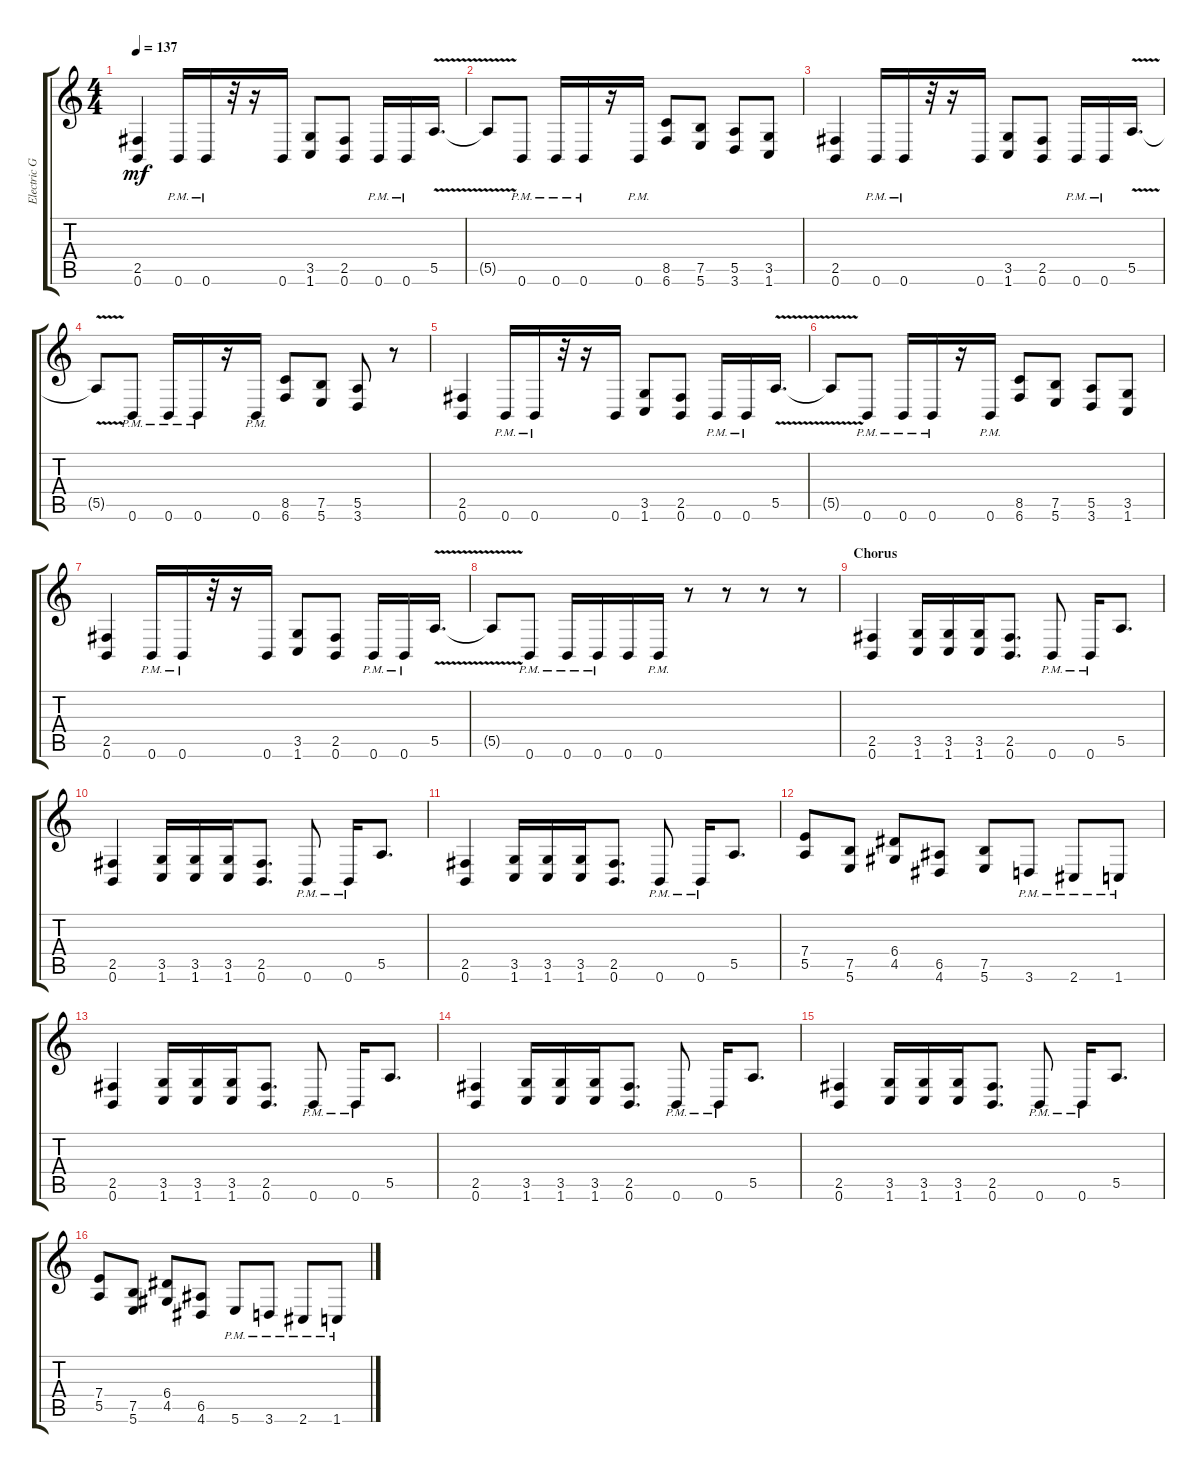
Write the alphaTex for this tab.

\track ("Electric Guitar" "Electric G") {instrument distortionguitar}
\staff {score tabs}
\tuning (B3 Gb3 D3 A2 E2 B1) {hide}
\ts (4 4)
\tempo 137
\clef g2
\ks c
(2.5 0.6).4{dy mf} 0.6{pm}.16 0.6{pm}.16 r.32 r.16 0.6.16 (3.5 1.6).8 (2.5 0.6).8 0.6{pm}.16 0.6{pm}.16 5.5{v}.16{d} |
5.5{v t}.8 0.6{pm}.8 0.6{pm}.16 0.6{pm}.16 r.16 0.6{pm}.16 (8.5 6.6).8 (7.5 5.6).8 (5.5 3.6).8 (3.5 1.6).8 |
(2.5 0.6).4 0.6{pm}.16 0.6{pm}.16 r.32 r.16 0.6.16 (3.5 1.6).8 (2.5 0.6).8 0.6{pm}.16 0.6{pm}.16 5.5{v}.16{d} |
5.5{v t}.8 0.6{pm}.8 0.6{pm}.16 0.6{pm}.16 r.16 0.6{pm}.16 (8.5 6.6).8 (7.5 5.6).8 (5.5 3.6).8 r.8 |
(2.5 0.6).4 0.6{pm}.16 0.6{pm}.16 r.32 r.16 0.6.16 (3.5 1.6).8 (2.5 0.6).8 0.6{pm}.16 0.6{pm}.16 5.5{v}.16{d} |
5.5{v t}.8 0.6{pm}.8 0.6{pm}.16 0.6{pm}.16 r.16 0.6{pm}.16 (8.5 6.6).8 (7.5 5.6).8 (5.5 3.6).8 (3.5 1.6).8 |
(2.5 0.6).4 0.6{pm}.16 0.6{pm}.16 r.32 r.16 0.6.16 (3.5 1.6).8 (2.5 0.6).8 0.6{pm}.16 0.6{pm}.16 5.5{v}.16{d} |
5.5{v t}.8 0.6{pm}.8 0.6{pm}.16 0.6{pm}.16 0.6.16 0.6{pm}.16 r.8 r.8 r.8 r.8 |
\section ("" "Chorus")
(2.5 0.6).4 (3.5 1.6).16 (3.5 1.6).16 (3.5 1.6).16 (2.5 0.6).8{d} 0.6{pm}.8 0.6{pm}.16 5.5.8{d} |
(2.5 0.6).4 (3.5 1.6).16 (3.5 1.6).16 (3.5 1.6).16 (2.5 0.6).8{d} 0.6{pm}.8 0.6{pm}.16 5.5.8{d} |
(2.5 0.6).4 (3.5 1.6).16 (3.5 1.6).16 (3.5 1.6).16 (2.5 0.6).8{d} 0.6{pm}.8 0.6{pm}.16 5.5.8{d} |
(7.4 5.5).8 (7.5 5.6).8 (6.4 4.5).8 (6.5 4.6).8 (7.5 5.6).8 3.6{pm}.8 2.6{pm}.8 1.6{pm}.8 |
(2.5 0.6).4 (3.5 1.6).16 (3.5 1.6).16 (3.5 1.6).16 (2.5 0.6).8{d} 0.6{pm}.8 0.6{pm}.16 5.5.8{d} |
(2.5 0.6).4 (3.5 1.6).16 (3.5 1.6).16 (3.5 1.6).16 (2.5 0.6).8{d} 0.6{pm}.8 0.6{pm}.16 5.5.8{d} |
(2.5 0.6).4 (3.5 1.6).16 (3.5 1.6).16 (3.5 1.6).16 (2.5 0.6).8{d} 0.6{pm}.8 0.6{pm}.16 5.5.8{d} |
(7.4 5.5).8 (7.5 5.6).8 (6.4 4.5).8 (6.5 4.6).8 5.6{pm}.8 3.6{pm}.8 2.6{pm}.8 1.6{pm}.8
